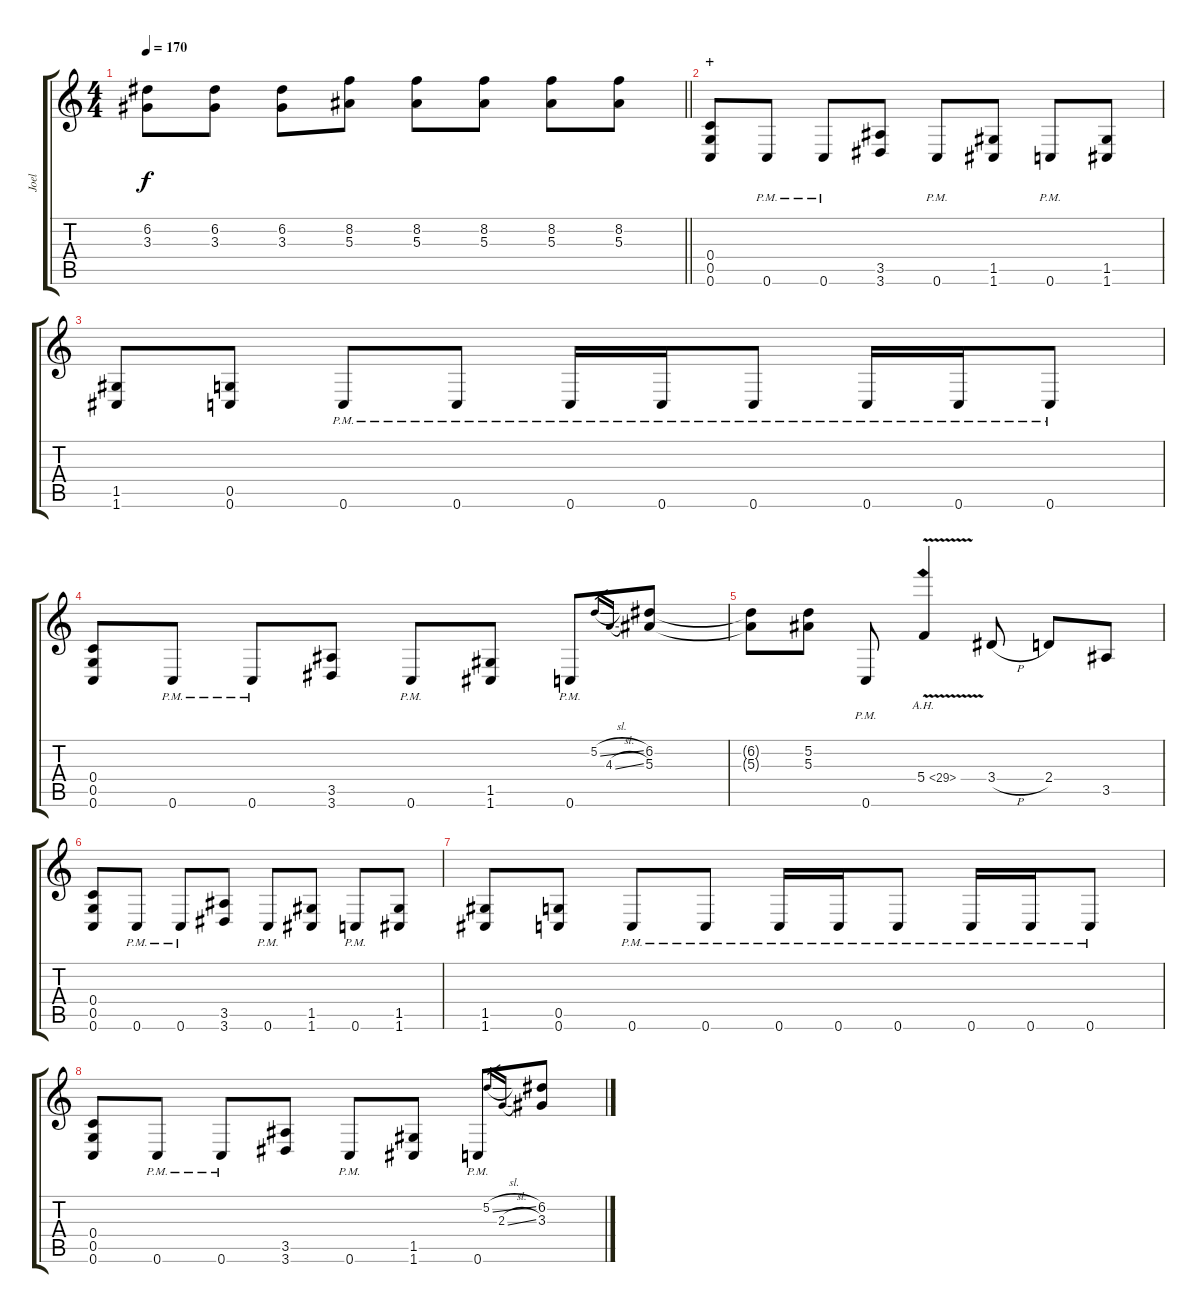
\track ("Joel" "Joel") {instrument distortionguitar}
\staff {score tabs}
\tuning (D4 A3 F3 C3 G2 C2) {hide}
\ts (4 4)
\tempo 170
\clef g2
\barLineRight lightlight
\ks c
(6.2{t} 3.3{t}).8{dy f} (6.2 3.3).8 (6.2 3.3).8 (8.2 5.3).8 (8.2 5.3).8 (8.2 5.3).8 (8.2 5.3).8 (8.2 5.3).8 |
\section ("" "+")
(0.4 0.5 0.6).8 0.6{pm}.8 0.6{pm}.8 (3.5 3.6).8 0.6{pm}.8 (1.5 1.6).8 0.6{pm}.8 (1.5 1.6).8 |
(1.5 1.6).8 (0.5 0.6).8 0.6{pm}.8 0.6{pm}.8 0.6{pm}.16 0.6{pm}.16 0.6{pm}.8 0.6{pm}.16 0.6{pm}.16 0.6{pm}.8 |
(0.4 0.5 0.6).8 0.6{pm}.8 0.6{pm}.8 (3.5 3.6).8 0.6{pm}.8 (1.5 1.6).8 0.6{pm}.8 5.2{sl}.16{gr} 4.3{sl}.16{gr} (6.2 5.3).8 |
(6.2{t} 5.3{t}).8 (5.2 5.3).8 0.6{pm}.8 5.4{ah 24 v}.4 3.4{h}.8 2.4.8 3.5.8 |
(0.4 0.5 0.6).8 0.6{pm}.8 0.6{pm}.8 (3.5 3.6).8 0.6{pm}.8 (1.5 1.6).8 0.6{pm}.8 (1.5 1.6).8 |
(1.5 1.6).8 (0.5 0.6).8 0.6{pm}.8 0.6{pm}.8 0.6{pm}.16 0.6{pm}.16 0.6{pm}.8 0.6{pm}.16 0.6{pm}.16 0.6{pm}.8 |
(0.4 0.5 0.6).8 0.6{pm}.8 0.6{pm}.8 (3.5 3.6).8 0.6{pm}.8 (1.5 1.6).8 0.6{pm}.8 5.2{sl}.16{gr} 2.3{sl}.16{gr} (6.2 3.3).8
